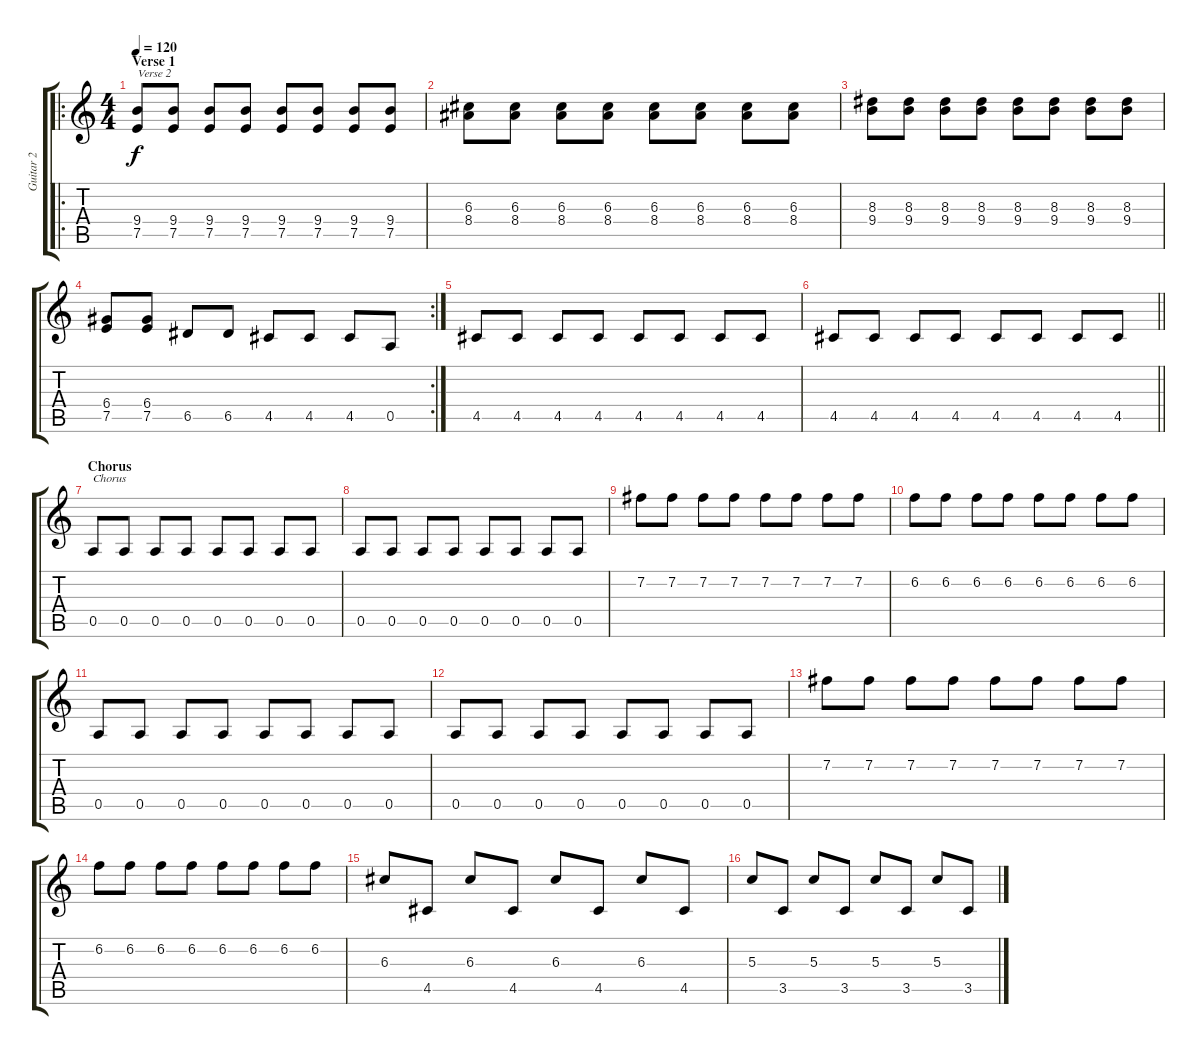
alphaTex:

\track ("Guitar 2" "Guitar 2") {instrument overdrivenguitar}
\staff {score tabs}
\tuning (E4 B3 G3 D3 A2 E2) {hide}
\ro
\ts (4 4)
\section ("" "Verse 1")
\tempo 120
\clef g2
\ks c
(9.4 7.5).8{txt "Verse 2" dy f instrument overdrivenguitar} (9.4 7.5).8 (9.4 7.5).8 (9.4 7.5).8 (9.4 7.5).8 (9.4 7.5).8 (9.4 7.5).8 (9.4 7.5).8 |
(6.3 8.4).8 (6.3 8.4).8 (6.3 8.4).8 (6.3 8.4).8 (6.3 8.4).8 (6.3 8.4).8 (6.3 8.4).8 (6.3 8.4).8 |
(8.3 9.4).8 (8.3 9.4).8 (8.3 9.4).8 (8.3 9.4).8 (8.3 9.4).8 (8.3 9.4).8 (8.3 9.4).8 (8.3 9.4).8 |
\rc 2
(6.4 7.5).8 (6.4 7.5).8 6.5.8 6.5.8 4.5.8 4.5.8 4.5.8 0.5.8 |
4.5.8 4.5.8 4.5.8 4.5.8 4.5.8 4.5.8 4.5.8 4.5.8 |
\barLineRight lightlight
4.5.8 4.5.8 4.5.8 4.5.8 4.5.8 4.5.8 4.5.8 4.5.8 |
\section ("" "Chorus")
0.5.8{txt "Chorus"} 0.5.8 0.5.8 0.5.8 0.5.8 0.5.8 0.5.8 0.5.8 |
0.5.8 0.5.8 0.5.8 0.5.8 0.5.8 0.5.8 0.5.8 0.5.8 |
7.2.8 7.2.8 7.2.8 7.2.8 7.2.8 7.2.8 7.2.8 7.2.8 |
6.2.8 6.2.8 6.2.8 6.2.8 6.2.8 6.2.8 6.2.8 6.2.8 |
0.5.8 0.5.8 0.5.8 0.5.8 0.5.8 0.5.8 0.5.8 0.5.8 |
0.5.8 0.5.8 0.5.8 0.5.8 0.5.8 0.5.8 0.5.8 0.5.8 |
7.2.8 7.2.8 7.2.8 7.2.8 7.2.8 7.2.8 7.2.8 7.2.8 |
6.2.8 6.2.8 6.2.8 6.2.8 6.2.8 6.2.8 6.2.8 6.2.8 |
6.3.8 4.5.8 6.3.8 4.5.8 6.3.8 4.5.8 6.3.8 4.5.8 |
5.3.8 3.5.8 5.3.8 3.5.8 5.3.8 3.5.8 5.3.8 3.5.8
